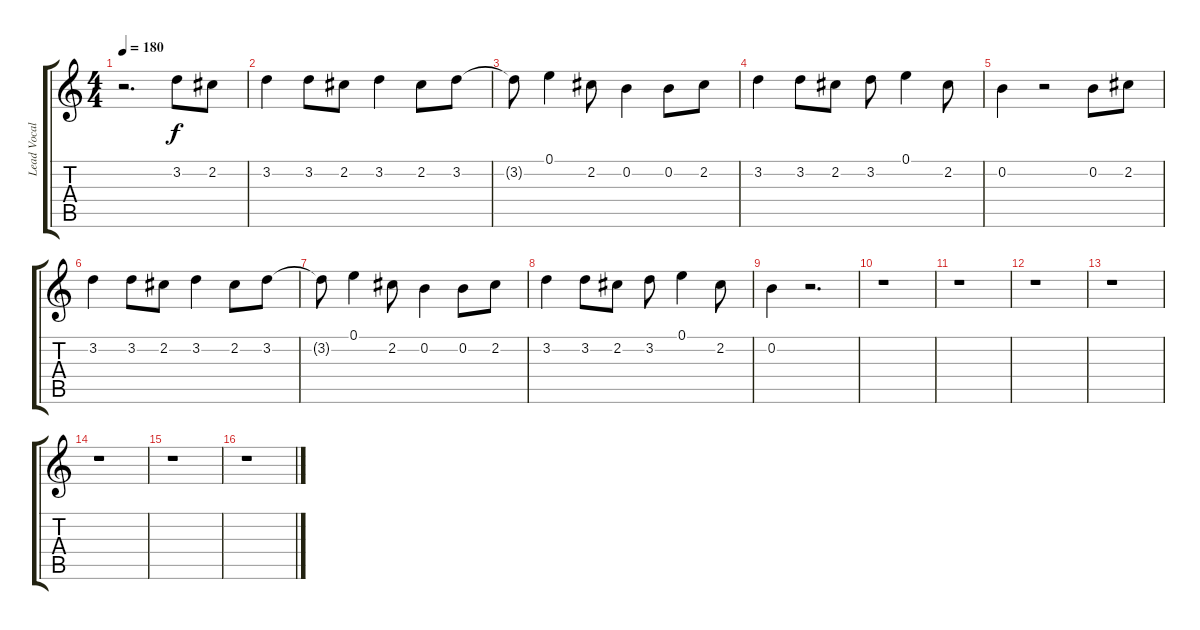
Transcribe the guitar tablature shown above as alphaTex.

\track ("Lead Vocals" "Lead Vocal") {instrument fretlessbass}
\staff {score tabs}
\tuning (E4 B3 G3 D3 A2 E2) {hide}
\ts (4 4)
\tempo 180
\clef g2
\ks c
r.2{d dy f} 3.2.8 2.2.8 |
3.2.4 3.2.8 2.2.8 3.2.4 2.2.8 3.2.8 |
3.2{t}.8 0.1.4 2.2.8 0.2.4 0.2.8 2.2.8 |
3.2.4 3.2.8 2.2.8 3.2.8 0.1.4 2.2.8 |
0.2.4 r.2 0.2.8 2.2.8 |
3.2.4 3.2.8 2.2.8 3.2.4 2.2.8 3.2.8 |
3.2{t}.8 0.1.4 2.2.8 0.2.4 0.2.8 2.2.8 |
3.2.4 3.2.8 2.2.8 3.2.8 0.1.4 2.2.8 |
0.2.4 r.2{d} |
r.1 |
r.1 |
r.1 |
r.1 |
r.1 |
r.1 |
r.1
